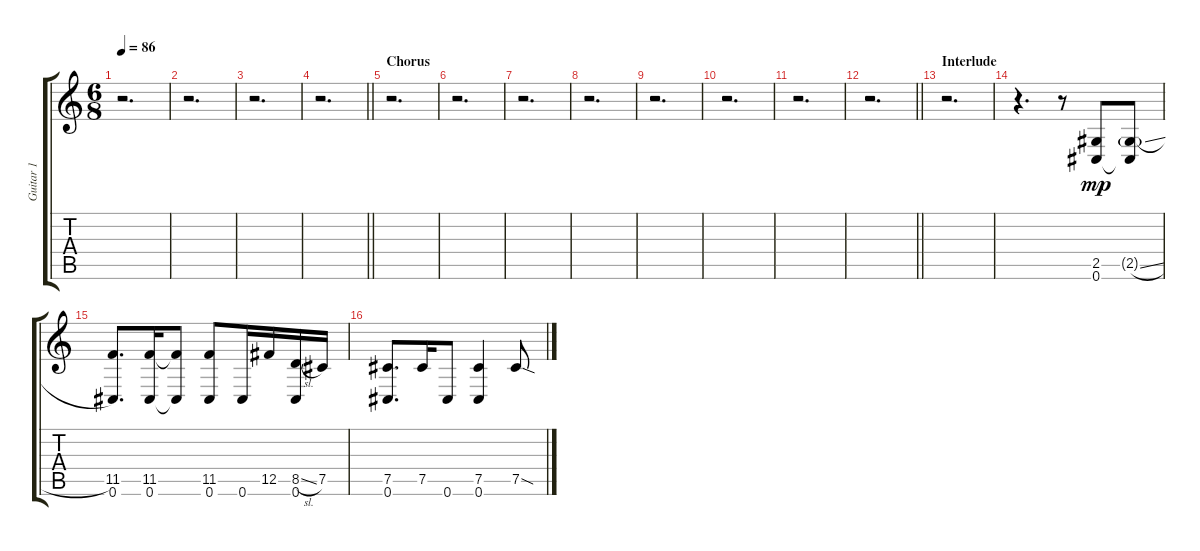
\track ("Guitar 1" "Guitar 1") {instrument electricguitarclean}
\staff {score tabs}
\tuning (Db4 Ab3 E3 B2 Gb2 Db2) {hide}
\ts (6 8)
\tempo 86
\clef g2
\ks c
r.2{d dy f} |
r.2{d} |
r.2{d} |
\barLineRight lightlight
r.2{d} |
\section ("" "Chorus")
r.2{d} |
r.2{d} |
r.2{d} |
r.2{d} |
r.2{d} |
r.2{d} |
r.2{d} |
\barLineRight lightlight
r.2{d} |
\section ("" "Interlude")
r.2{d} |
r.4{d} r.8 (2.5 0.6).8{dy mp} (2.5{sl g} 0.6{t}).8 |
(11.5 0.6).8{d} (11.5 0.6).16 (11.5{t} 0.6{t}).8 (11.5 0.6).8 0.6.16 12.5.16 (8.5{sl} 0.6).16 7.5.16 |
(7.5 0.6).8{d} 7.5.16 0.6.8 (7.5 0.6).4 7.5{sod}.8
